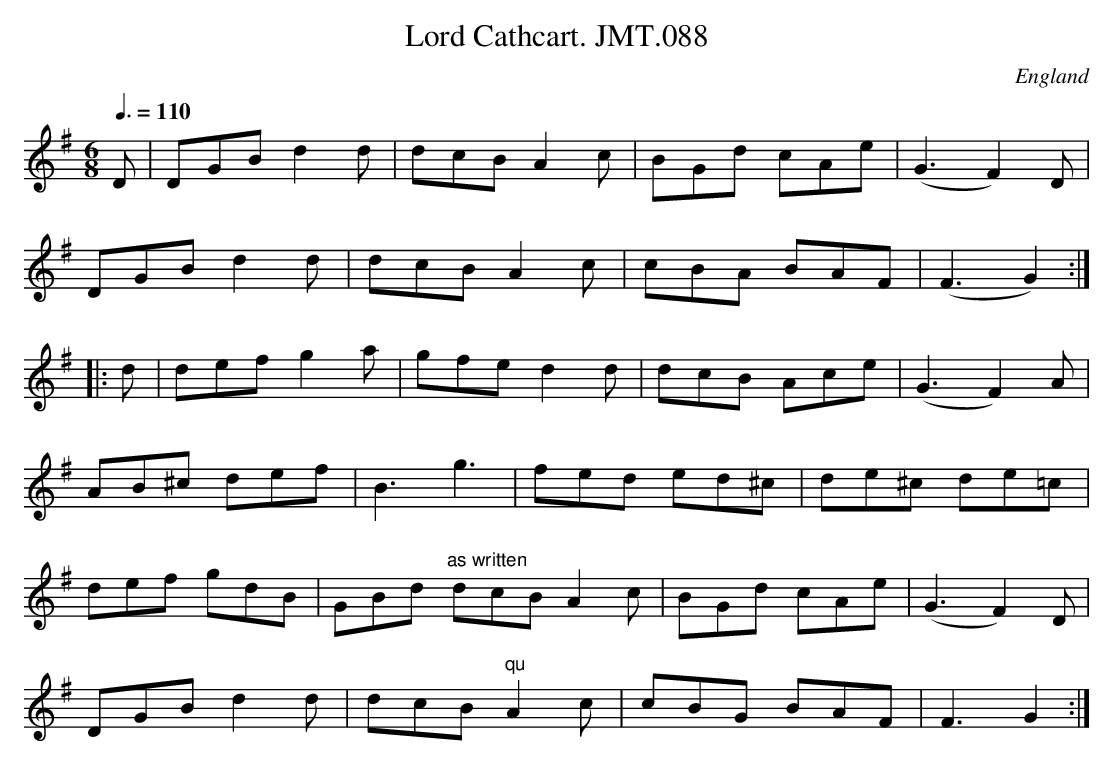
X:1
T:Lord Cathcart. JMT.088
M:6/8
L:1/8
Q:3/8=110
O:England
K:G major
D|DGB d2d|dcBA2c|BGd cAe|(G3F2)D|!
DGBd2d|dcBA2c|cBA BAF|(F3G2):|!
|:d|defg2a|gfed2d|dcB Ace|(G3F2)A|!
AB^c def|B3g3|fed ed^c|de^c de=c|!
def gdB|GBd"as written" dcBA2c|BGd cAe|(G3F2)D|!
DGBd2d|dcB"qu"A2c|cBG BAF|F3G2:|
